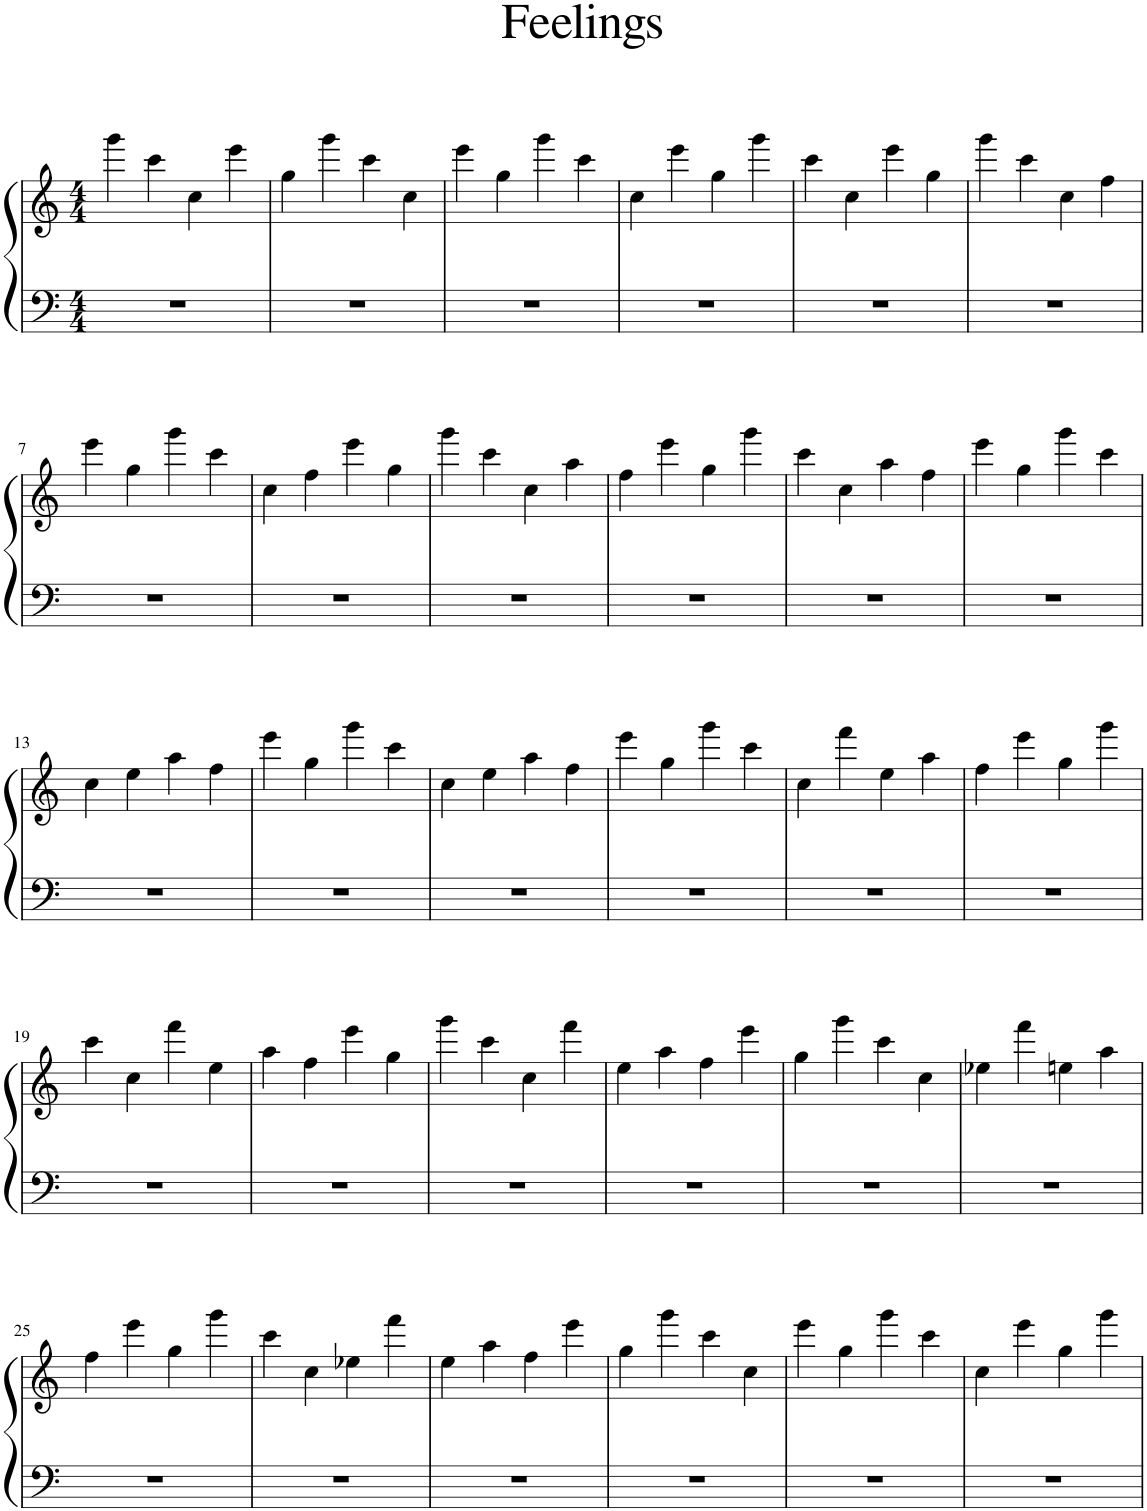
**kern	**kern
*part1	*part1
*staff2	*staff1
*I"Klavier	*
*I'Klav.	*
*clefF4	*clefG2
*k[]	*k[]
*M4/4	*M4/4
=1	=1
1r	4ggg\
.	4ccc\
.	4cc\
.	4eee\
=2	=2
1r	4gg\
.	4ggg\
.	4ccc\
.	4cc\
=3	=3
1r	4eee\
.	4gg\
.	4ggg\
.	4ccc\
=4	=4
1r	4cc\
.	4eee\
.	4gg\
.	4ggg\
=5	=5
1r	4ccc\
.	4cc\
.	4eee\
.	4gg\
=6	=6
1r	4ggg\
.	4ccc\
.	4cc\
.	4ff\
!!LO:LB:g=z
=7	=7
1r	4eee\
.	4gg\
.	4ggg\
.	4ccc\
=8	=8
1r	4cc\
.	4ff\
.	4eee\
.	4gg\
=9	=9
1r	4ggg\
.	4ccc\
.	4cc\
.	4aa\
=10	=10
1r	4ff\
.	4eee\
.	4gg\
.	4ggg\
=11	=11
1r	4ccc\
.	4cc\
.	4aa\
.	4ff\
=12	=12
1r	4eee\
.	4gg\
.	4ggg\
.	4ccc\
!!LO:LB:g=z
=13	=13
1r	4cc\
.	4ee\
.	4aa\
.	4ff\
=14	=14
1r	4eee\
.	4gg\
.	4ggg\
.	4ccc\
=15	=15
1r	4cc\
.	4ee\
.	4aa\
.	4ff\
=16	=16
1r	4eee\
.	4gg\
.	4ggg\
.	4ccc\
=17	=17
1r	4cc\
.	4fff\
.	4ee\
.	4aa\
=18	=18
1r	4ff\
.	4eee\
.	4gg\
.	4ggg\
!!LO:LB:g=z
=19	=19
1r	4ccc\
.	4cc\
.	4fff\
.	4ee\
=20	=20
1r	4aa\
.	4ff\
.	4eee\
.	4gg\
=21	=21
1r	4ggg\
.	4ccc\
.	4cc\
.	4fff\
=22	=22
1r	4ee\
.	4aa\
.	4ff\
.	4eee\
=23	=23
1r	4gg\
.	4ggg\
.	4ccc\
.	4cc\
=24	=24
1r	4ee-X\
.	4fff\
.	4een\
.	4aa\
!!LO:LB:g=z
=25	=25
1r	4ff\
.	4eee\
.	4gg\
.	4ggg\
=26	=26
1r	4ccc\
.	4cc\
.	4ee-X\
.	4fff\
=27	=27
1r	4ee\
.	4aa\
.	4ff\
.	4eee\
=28	=28
1r	4gg\
.	4ggg\
.	4ccc\
.	4cc\
=29	=29
1r	4eee\
.	4gg\
.	4ggg\
.	4ccc\
=30	=30
1r	4cc\
.	4eee\
.	4gg\
.	4ggg\
=	=
*-	*-
